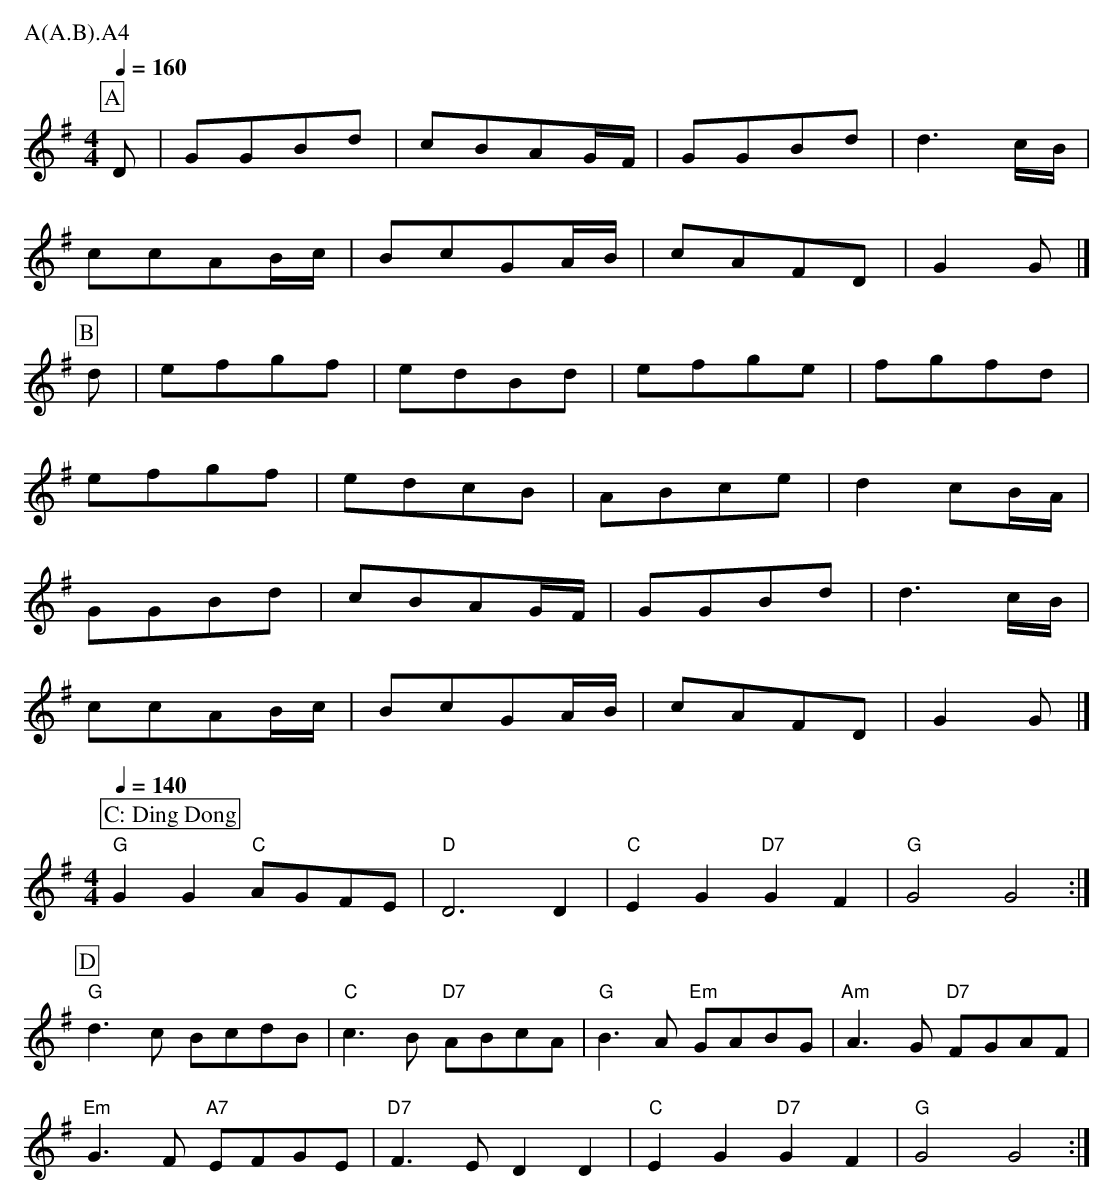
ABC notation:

X:1
T: Nine Man's Morris Men of Wight Xmas
M:4/4
Q:1/4=160
P:A(A.B).A4
K:G
P:A
D|\
GGBd|cBAG/F/|GGBd|d3c/B/ |
ccAB/c/|BcGA/B/|cAFD|G2G   |]
P:B
d|\
efgf|edBd   |efge|fgfd   |
efgf|edcB   |ABce|d2cB/A/|
GGBd|cBAG/F/|GGBd|d3c/B/ |
ccAB/c/|BcGA/B/|cAFD  |G2G   |]
M:4/4
L:1/4
Q: 140
K:Gmaj
P:C: Ding Dong
"G"GG "C"A/2G/2F/2E/2|"D"D3D|"C"EG "D7"GF|"G"G2 G2:|]
P:D
"G"d3/2c/2 B/2c/2d/2B/2|"C"c3/2B/2 "D7"A/2B/2c/2A/2|\
"G"B3/2A/2 "Em"G/2A/2B/2G/2|"Am"A3/2G/2 "D7"F/2G/2A/2F/2|
"Em"G3/2F/2 "A7"E/2F/2G/2E/2|"D7"F3/2E/2 DD|"C"EG "D7"GF|"G"G2 G2:|]
